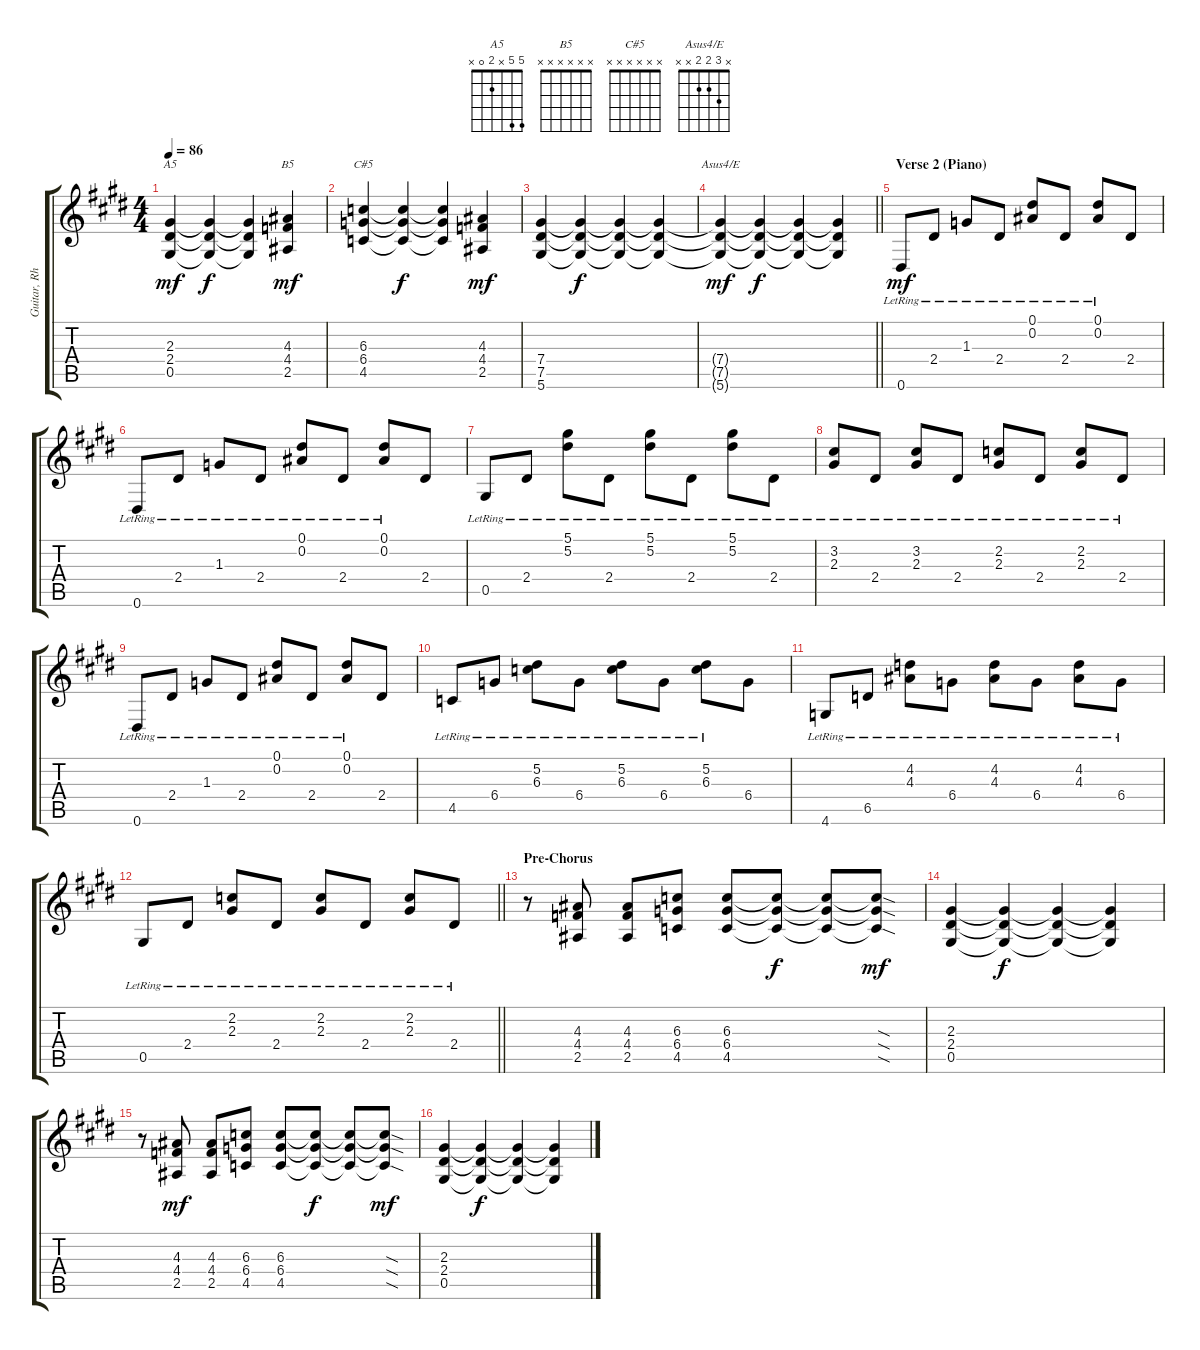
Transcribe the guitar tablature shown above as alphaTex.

\track ("Guitar, Rhythm" "Guitar, Rh") {instrument distortionguitar}
\staff {score tabs}
\tuning (Eb4 Bb3 Gb3 Db3 Ab2 Eb2) {hide}
\chord ("A5" 5 5 x 2 0 x)
\chord ("B5" x x x x x x)
\chord ("C#5" x x x x x x)
\chord ("Asus4/E" x 3 2 2 x x)
\ts (4 4)
\tempo 86
\clef g2
\ks e
(2.3 2.4 0.5).4{ch "A5" dy mf} (2.3{t} 2.4{t} 0.5{t}).4{dy f} (2.3{t} 2.4{t} 0.5{t}).4 (4.3 4.4 2.5).4{ch "B5" dy mf} |
(6.3 6.4 4.5).4{ch "C#5"} (6.3{t} 6.4{t} 4.5{t}).4{dy f} (6.3{t} 6.4{t} 4.5{t}).4 (4.3 4.4 2.5).4{dy mf} |
(7.4 7.5 5.6).4 (7.4{t} 7.5{t} 5.6{t}).4{dy f} (7.4{t} 7.5{t} 5.6{t}).4 (7.4{t} 7.5{t} 5.6{t}).4 |
\barLineRight lightlight
(7.4{t} 7.5{t} 5.6{t}).4{ch "Asus4/E" dy mf} (7.4{t} 7.5{t} 5.6{t}).4{dy f} (7.4{t} 7.5{t} 5.6{t}).4 (7.4{t} 7.5{t} 5.6{t}).4 |
\section ("" "Verse 2 (Piano)")
0.6{lr}.8{dy mf instrument electricguitarclean} 2.4{lr}.8 1.3{lr}.8 2.4{lr}.8 (0.1{lr} 0.2{lr}).8 2.4{lr}.8 (0.1{lr} 0.2{lr}).8 2.4.8 |
0.6{lr}.8 2.4{lr}.8 1.3{lr}.8 2.4{lr}.8 (0.1{lr} 0.2{lr}).8 2.4{lr}.8 (0.1{lr} 0.2{lr}).8 2.4.8 |
0.5{lr}.8 2.4{lr}.8 (5.1{lr} 5.2{lr}).8 2.4{lr}.8 (5.1{lr} 5.2{lr}).8 2.4{lr}.8 (5.1{lr} 5.2{lr}).8 2.4{lr}.8 |
(3.2{lr} 2.3{lr}).8 2.4{lr}.8 (3.2{lr} 2.3{lr}).8 2.4{lr}.8 (2.2{lr} 2.3{lr}).8 2.4{lr}.8 (2.2{lr} 2.3{lr}).8 2.4{lr}.8 |
0.6{lr}.8 2.4{lr}.8 1.3{lr}.8 2.4{lr}.8 (0.1{lr} 0.2{lr}).8 2.4{lr}.8 (0.1{lr} 0.2{lr}).8 2.4.8 |
4.5{lr}.8 6.4{lr}.8 (5.2{lr} 6.3{lr}).8 6.4{lr}.8 (5.2{lr} 6.3{lr}).8 6.4{lr}.8 (5.2{lr} 6.3{lr}).8 6.4.8 |
4.6{lr}.8 6.5{lr}.8 (4.2{lr} 4.3{lr}).8 6.4{lr}.8 (4.2{lr} 4.3{lr}).8 6.4{lr}.8 (4.2{lr} 4.3{lr}).8 6.4{lr}.8 |
\barLineRight lightlight
0.5{lr}.8 2.4{lr}.8 (2.2{lr} 2.3{lr}).8 2.4{lr}.8 (2.2{lr} 2.3{lr}).8 2.4{lr}.8 (2.2{lr} 2.3{lr}).8 2.4{lr}.8 |
\section ("" "Pre-Chorus")
r.8{instrument overdrivenguitar} (4.3 4.4 2.5).8 (4.3 4.4 2.5).8 (6.3 6.4 4.5).8 (6.3 6.4 4.5).8 (6.3{t} 6.4{t} 4.5{t}).8{dy f} (6.3{t} 6.4{t} 4.5{t}).8 (6.3{sod t} 6.4{sod t} 4.5{sod t}).8{dy mf} |
(2.3 2.4 0.5).4 (2.3{t} 2.4{t} 0.5{t}).4{dy f} (2.3{t} 2.4{t} 0.5{t}).4 (2.3{t} 2.4{t} 0.5{t}).4 |
r.8 (4.3 4.4 2.5).8{dy mf} (4.3 4.4 2.5).8 (6.3 6.4 4.5).8 (6.3 6.4 4.5).8 (6.3{t} 6.4{t} 4.5{t}).8{dy f} (6.3{t} 6.4{t} 4.5{t}).8 (6.3{sod t} 6.4{sod t} 4.5{sod t}).8{dy mf} |
(2.3 2.4 0.5).4 (2.3{t} 2.4{t} 0.5{t}).4{dy f} (2.3{t} 2.4{t} 0.5{t}).4 (2.3{t} 2.4{t} 0.5{t}).4
